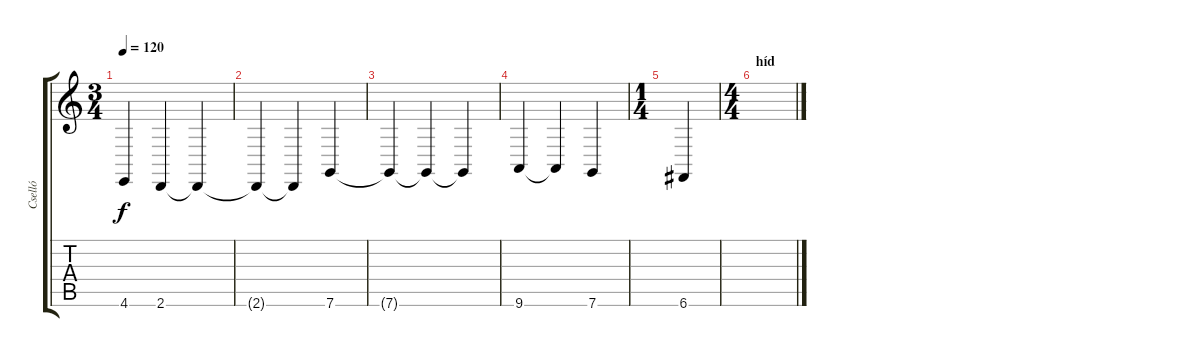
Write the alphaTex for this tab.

\track ("Cselló" "Cselló") {instrument cello}
\staff {score tabs}
\tuning (C4 G3 Eb3 Bb2 F2 C2) {hide}
\ts (3 4)
\tempo 120
\clef g2
\ks c
4.6{t}.4{dy f} 2.6.4 2.6{t}.4 |
2.6{t}.4 2.6{t}.4 7.6.4 |
7.6{t}.4 7.6{t}.4 7.6{t}.4 |
9.6.4 9.6{t}.4 7.6.4 |
\ts (1 4)
6.6.4 |
\ts (4 4)
\section ("" "híd")
